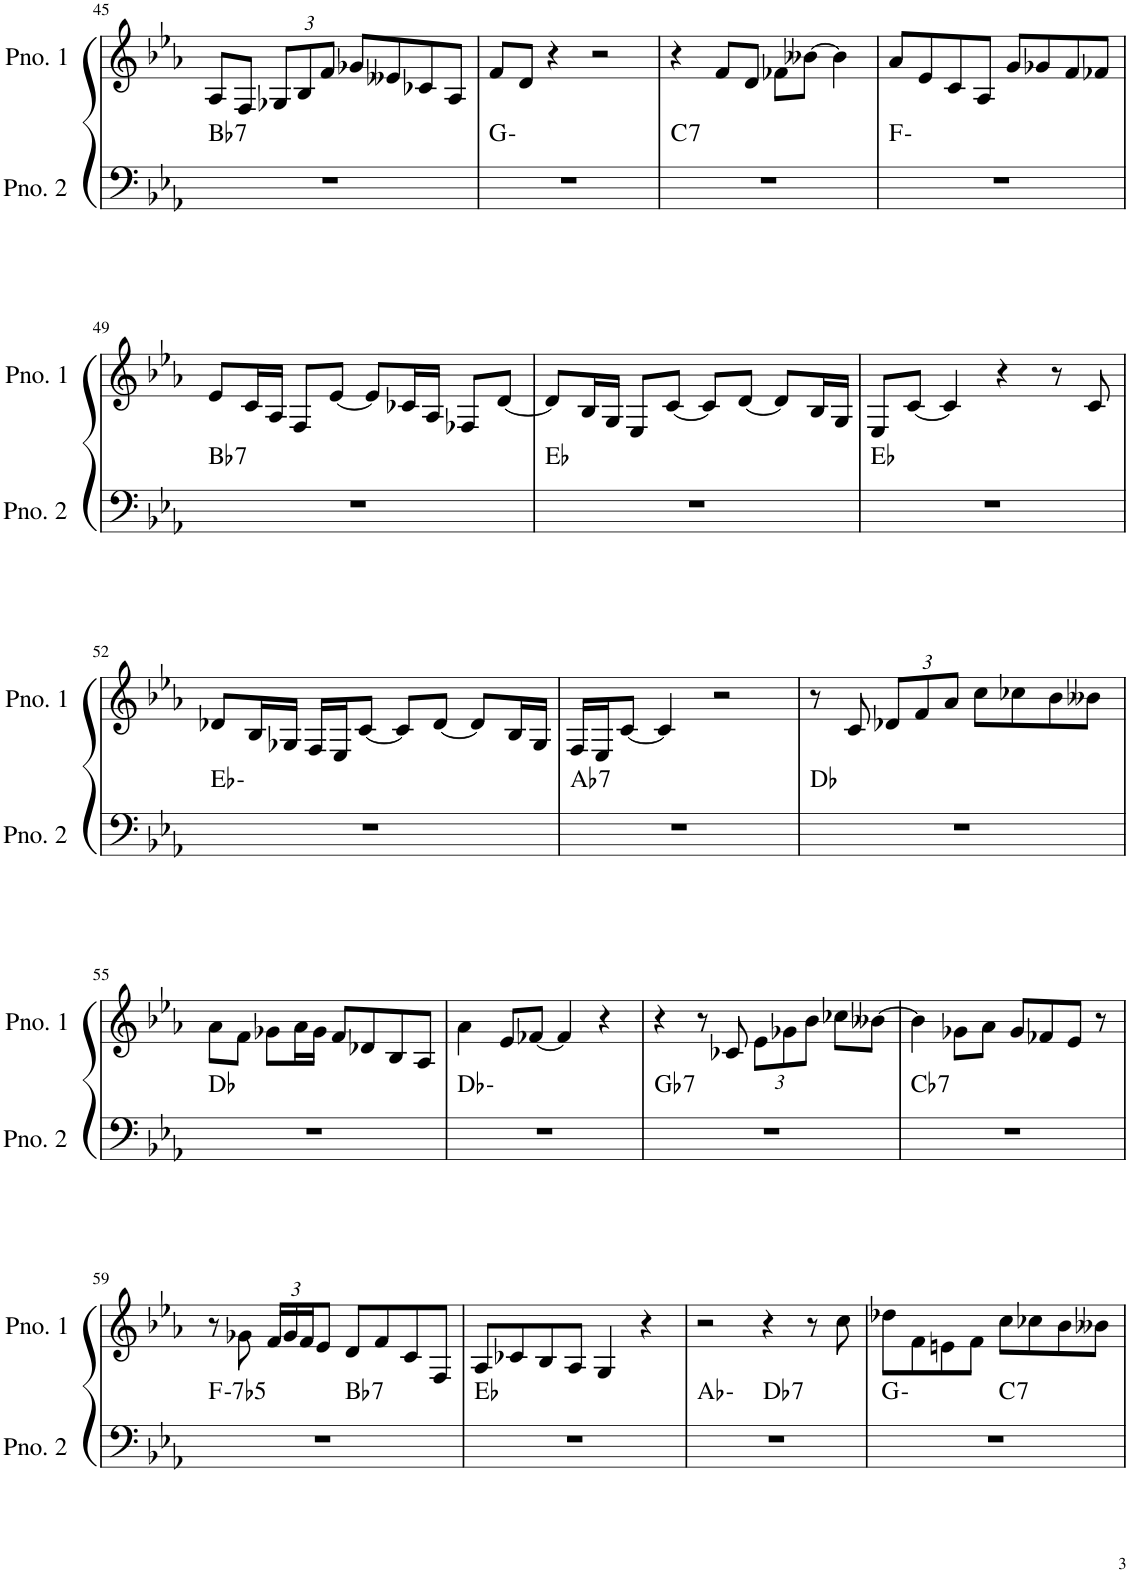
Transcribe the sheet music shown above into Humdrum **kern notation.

**kern	**harte	**kern
*part2	*part2	*part1
*staff2	*	*staff1
*I"ピアノ 2	*	*I"ピアノ 1
!!LO:PB:g=z
*clefF4	*	*clefG2
*k[b-e-a-]	*	*k[b-e-a-]
*M4/4	*	*M4/4
=45	=45	=45
!	!LO:H:kt=7	!
1r	Bb:7	8A-/L
.	.	8F/J
*	*	*Xbrackettup
.	.	12G-X/L
.	.	12B-/
.	.	12f/J
.	.	8g-X/L
.	.	8e--X/
.	.	8c-X/
.	.	8A-/J
=46	=46	=46
1r	G:min	8f/L
.	.	8d/J
.	.	4r
.	.	2r
=47	=47	=47
!	!LO:H:kt=7	!
1r	C:7	4r
.	.	8f/L
.	.	8d/J
.	.	8f-X\L
.	.	[8b--X\J
.	.	4b--\]
=48	=48	=48
1r	F:min	8a-/L
.	.	8e-/
.	.	8c/
.	.	8A-/J
.	.	8g/L
.	.	8g-X/
.	.	8f/
.	.	8f-X/J
!!LO:LB:g=z
=49	=49	=49
!	!LO:H:kt=7	!
1r	Bb:7	8e-/L
.	.	16c/L
.	.	16A-/JJ
.	.	8F/L
.	.	[8e-/J
.	.	8e-/L]
.	.	16c-X/L
.	.	16A-/JJ
.	.	8F-X/L
.	.	[8d/J
=50	=50	=50
1r	Eb:maj	8d/L]
.	.	16B-/L
.	.	16G/JJ
.	.	8E-/L
.	.	[8c/J
.	.	8c/L]
.	.	[8d/J
.	.	8d/L]
.	.	16B-/L
.	.	16G/JJ
=51	=51	=51
1r	Eb:maj	8E-/L
.	.	[8c/J
.	.	4c/]
.	.	4r
.	.	8r
.	.	8c/
!!LO:LB:g=z
=52	=52	=52
1r	Eb:min	8d-X/L
.	.	16B-/L
.	.	16G-X/JJ
.	.	16F/LL
.	.	16E-/J
.	.	[8c/J
.	.	8c/L]
.	.	[8d-/J
.	.	8d-/L]
.	.	16B-/L
.	.	16G-/JJ
=53	=53	=53
!	!LO:H:kt=7	!
1r	Ab:7	16F/LL
.	.	16E-/J
.	.	[8c/J
.	.	4c/]
.	.	2r
=54	=54	=54
1r	Db:maj	8r
.	.	8c/
.	.	12d-X/L
.	.	12f/
.	.	12a-/J
.	.	8cc\L
.	.	8cc-X\
.	.	8b-\
.	.	8b--X\J
!!LO:LB:g=z
=55	=55	=55
1r	Db:maj	8a-\L
.	.	8f\J
.	.	8g-X\L
.	.	16a-\L
.	.	16g-\JJ
.	.	8f/L
.	.	8d-X/
.	.	8B-/
.	.	8A-/J
=56	=56	=56
1r	Db:min	4a-\
.	.	8e-/L
.	.	[8f-X/J
.	.	4f-/]
.	.	4r
=57	=57	=57
!	!LO:H:kt=7	!
1r	Gb:7	4r
.	.	8r
.	.	8c-X/
.	.	12e-\L
.	.	12g-X\
.	.	12b-\J
.	.	8cc-X\L
.	.	[8b--X\J
=58	=58	=58
!	!LO:H:kt=7	!
1r	Cb:7	4b--\]
.	.	8g-X\L
.	.	8a-\J
.	.	8g-/L
.	.	8f-X/
.	.	8e-/J
.	.	8r
!!LO:LB:g=z
=59	=59	=59
!	!LO:H:kt=-7b5	!
*^	*	*
1r	2ryy	F:hdim7	8r
.	.	.	8g-X\
.	.	.	24f/LL
.	.	.	24g-/
.	.	.	24f/J
.	.	.	8e-/J
!	!	!LO:H:kt=7	!
.	2ryy	Bb:7	8d/L
.	.	.	8f/
.	.	.	8c/
.	.	.	8F/J
*v	*v	*	*
=60	=60	=60
1r	Eb:maj	8A-/L
.	.	8c-X/
.	.	8B-/
.	.	8A-/J
.	.	4G/
.	.	4r
=61	=61	=61
*^	*	*
1r	2ryy	Ab:min	2r
!	!	!LO:H:kt=7	!
.	2ryy	Db:7	4r
.	.	.	8r
.	.	.	8cc\
=62	=62	=62	=62
1r	2ryy	G:min	8dd-X\L
.	.	.	8f\
.	.	.	8en\
.	.	.	8f\J
!	!	!LO:H:kt=7	!
.	2ryy	C:7	8cc\L
.	.	.	8cc-X\
.	.	.	8b-\
.	.	.	8b--X\J
*v	*v	*	*
=	=	=
*-	*-	*-
